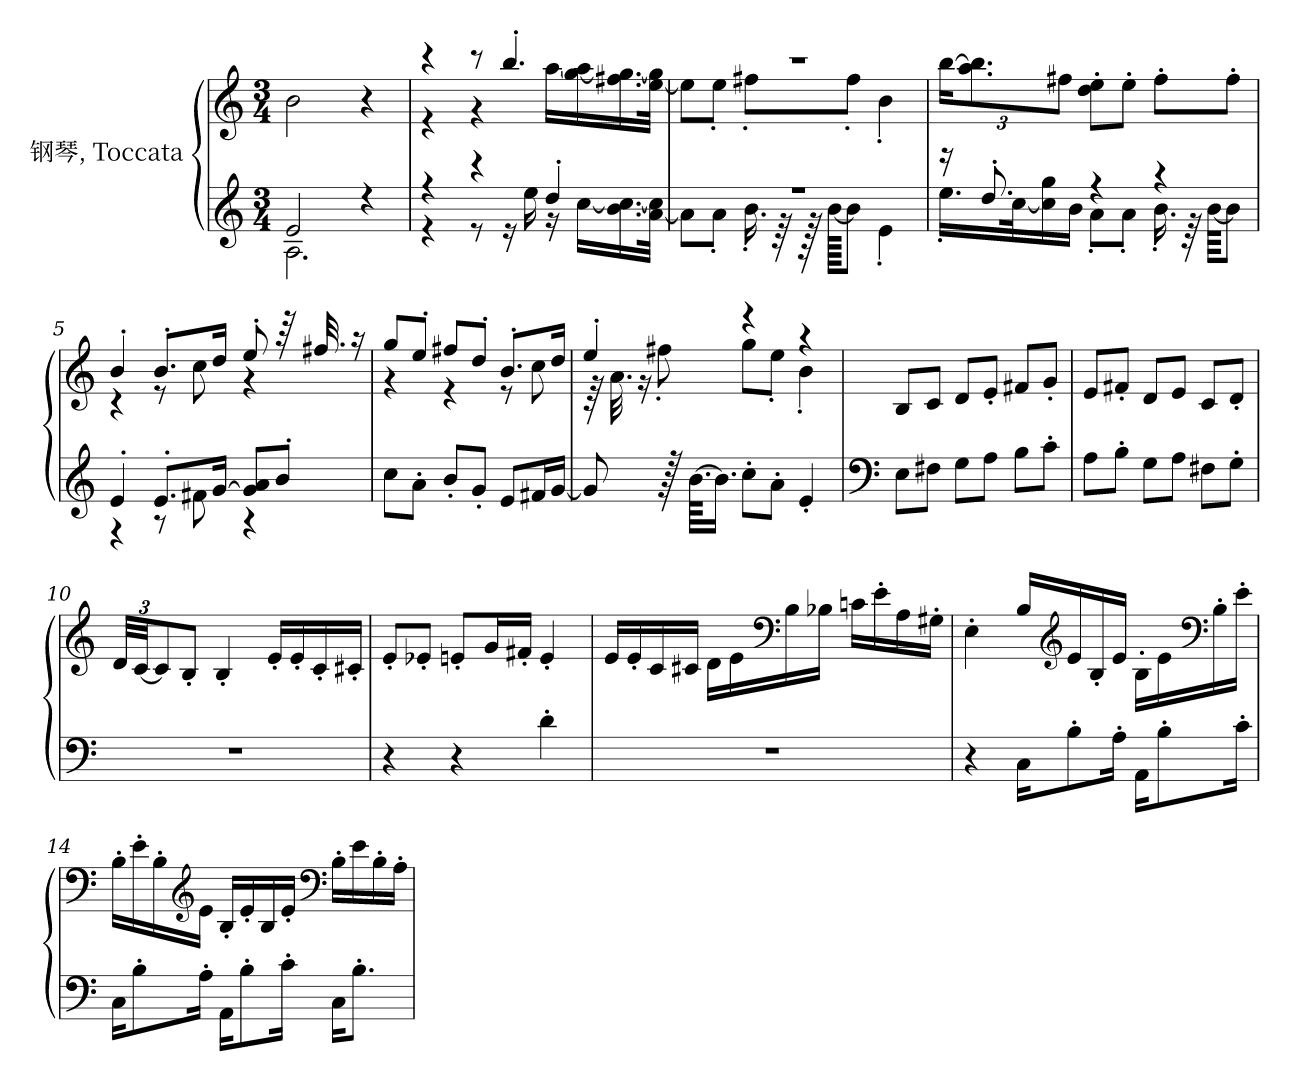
**kern	**kern
*part1	*part1
*staff2	*staff1
*I"钢琴, Toccata	*
*clefG2	*clefG2
*k[]	*k[]
*M3/4	*M3/4
*MM152	*MM152
=1	=1
*^	*
2e/	2.A\	2b\
4r	.	4r
=2	=2	=2
*	*	*^
4r	4r	4r	4r
4r	8r	8r	4r
.	16r	4.bb'/	.
.	16ee\	.	.
4dd'/	16r	.	[16aa\LL
.	[16cc\LL	.	[16gg\ 16aa\]
.	16.b\ 16.cc\_	.	16.ff#X\ 16.gg\_
.	[32a\ 32cc\]JJk	.	[32ee\ 32gg\]JJk
=3	=3	=3	=3
2.r	8a\L]	2.r	8ee\L]
.	8a'\J	.	8ee'\J
.	16.b'\	.	8ff#X'\L
.	64r	.	.
.	128r	.	.
.	[128b\KKKKL	.	.
.	8b\J]	.	8ff#'\J
.	4e'\	.	4b'\
*	*	*v	*v
=4	=4	=4
*	*	*Xbrackettup
16r	16.ee'\LL	[24bb\KL
.	.	12.aa\ 12.bb\]
8.dd'/	.	.
.	[32cc\K	.
.	16cc\] 16gg\	.
.	.	12ff#X\J
.	16b\JJ	.
4r	8a'\L	8dd\' 8ee\'L
.	8a'\J	8ee'\J
4r	16.b'\	8ff#'\L
.	64r	.
.	[64b\KKKL	.
.	8b\J]	8ff#'\J
!!LO:LB:g=z
=5	=5	=5
*	*	*^
4e'/	4r	4b'/	4r
8.e'/L	8r	8.b'/L	8r
.	8f#X\	.	8cc\
[16g/Jk	.	16dd/Jk	.
8g/] 8a/L	4r	8ee'/	4r
8b'/J	.	64r	.
.	.	32.ff#X/	.
.	.	16r	.
*v	*v	*	*
=6	=6	=6
8cc\L	8gg/L	4r
8a'\J	8ee'/J	.
8b'/L	8ff#X/L	4r
8g'/J	8dd'/J	.
8e/L	8.b'/L	8r
16f#X/L	.	8cc\
[16g/JJ	16dd/Jk	.
=7	=7	=7
8g/]	4ee'/	64r
.	.	32.a\
.	.	16r
128r	.	8ff#X'\
[64.b\KKLL	.	.
16.b\JJ]	.	.
8cc'\L	4r	8gg\L
8a'\J	.	8ee'\J
4e'/	4r	4b'\
*	*v	*v
=8	=8
*clefF4	*
8E\L	8B/L
8F#X\J	8c/J
8G\L	8d/L
8A\J	8e'/J
8B\L	8f#X/L
8c'\J	8g'/J
!!LO:LB:g=z
=9	=9
8A\L	8e/L
8B'\J	8f#X'/J
8G\L	8d/L
8A\J	8e/J
8F#X\L	8c/L
8G'\J	8d'/J
=10	=10
2.r	48d/LLL
.	[48c/JJ
.	12c/]
.	8B'/J
.	4B'/
.	16e'/LL
.	16e'/
.	16c'/
.	16c#X'/JJ
=11	=11
4r	8e'/L
.	8e-X'/J
4r	8en'/L
.	16g/L
.	16f#X'/JJ
4d'\	4e'/
=12	=12
2.r	16e/LL
.	16e'/
.	16c/
.	16c#X/JJ
.	16d\LL
.	16e\
*	*clefF4
.	16B\
.	16B-X\JJ
.	16cn\LL
.	16e'\
.	16A\
.	16G#X'\JJ
!!LO:LB:g=z
=13	=13
4r	4E'\
16C\KL	16B/LL
*	*clefG2
8B'\	16e/
.	16B'/
16A'\Jk	16e/JJ
16AA\KL	16B'\LL
8B'\	16e\
*	*clefF4
.	16B'\
16c'\Jk	16e'\JJ
=14	=14
16C\KL	16B'\LL
8B'\	16e'\
.	16B'\
*	*clefG2
16A'\Jk	16e\JJ
16AA\KL	16B'/LL
8B'\	16e'/
.	16B/
16c'\Jk	16e'/JJ
*	*clefF4
16C\KL	16B'\LL
8.B'\J	16e\
.	16B'\
.	16A'\JJ
=	=
*-	*-
